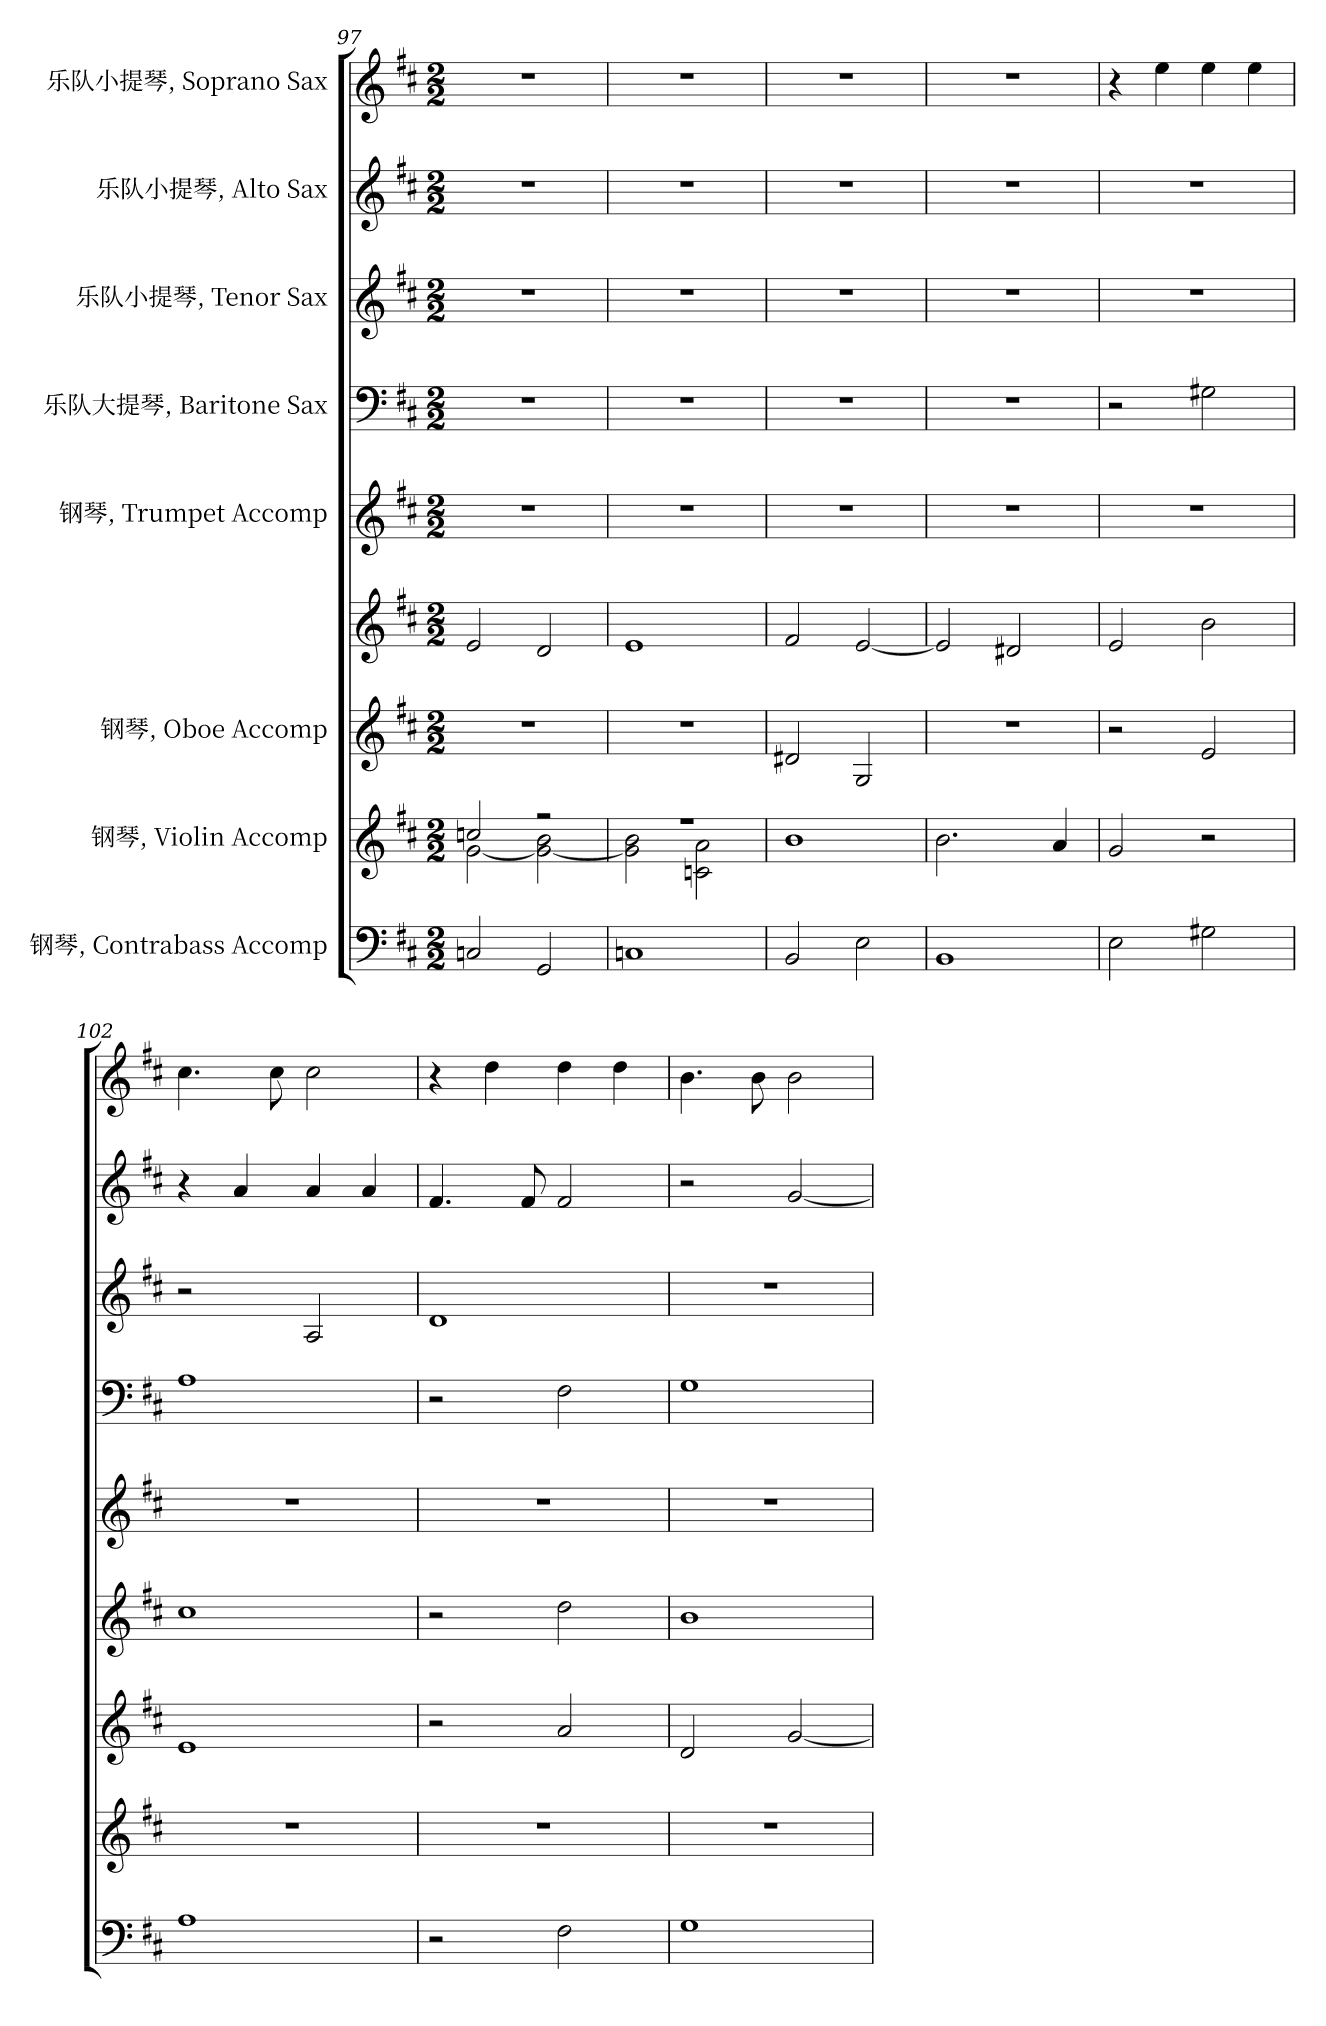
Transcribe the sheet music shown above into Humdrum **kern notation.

**kern	**kern	**kern	**kern	**kern	**kern	**kern	**kern	**kern
*part8	*part7	*part6	*part6	*part5	*part4	*part3	*part2	*part1
*staff9	*staff8	*staff7	*staff6	*staff5	*staff4	*staff3	*staff2	*staff1
*I"钢琴, Contrabass Accomp	*I"钢琴, Violin Accomp	*I"钢琴, Oboe Accomp	*	*I"钢琴, Trumpet Accomp	*I"乐队大提琴, Baritone Sax	*I"乐队小提琴, Tenor Sax	*I"乐队小提琴, Alto Sax	*I"乐队小提琴, Soprano Sax
*clefF4	*clefG2	*clefG2	*clefG2	*clefG2	*clefF4	*clefG2	*clefG2	*clefG2
*k[f#c#]	*k[f#c#]	*k[f#c#]	*k[f#c#]	*k[f#c#]	*k[f#c#]	*k[f#c#]	*k[f#c#]	*k[f#c#]
*M2/2	*M2/2	*M2/2	*M2/2	*M2/2	*M2/2	*M2/2	*M2/2	*M2/2
=97	=97	=97	=97	=97	=97	=97	=97	=97
*	*^	*	*	*	*	*	*	*
2Cn/	2ccn/	[2g\	1r	2e/	1r	1r	1r	1r	1r
2GG/	2r	2g\_ 2b\	.	2d/	.	.	.	.	.
=98	=98	=98	=98	=98	=98	=98	=98	=98	=98
1Cn	1r	2g\] 2b\	1r	1e	1r	1r	1r	1r	1r
.	.	2cn\ 2a\	.	.	.	.	.	.	.
*	*v	*v	*	*	*	*	*	*	*
=99	=99	=99	=99	=99	=99	=99	=99	=99
2BB/	1b	2d#X/	2f#/	1r	1r	1r	1r	1r
2E\	.	2G/	[2e/	.	.	.	.	.
=100	=100	=100	=100	=100	=100	=100	=100	=100
1BB	2.b\	1r	2e/]	1r	1r	1r	1r	1r
.	.	.	2d#X/	.	.	.	.	.
.	4a/	.	.	.	.	.	.	.
=101	=101	=101	=101	=101	=101	=101	=101	=101
2E\	2g/	2r	2e/	1r	2r	1r	1r	4r
.	.	.	.	.	.	.	.	4ee\
2G#X\	2r	2e/	2b\	.	2G#X\	.	.	4ee\
.	.	.	.	.	.	.	.	4ee\
=102	=102	=102	=102	=102	=102	=102	=102	=102
1A	1r	1e	1cc#	1r	1A	2r	4r	4.cc#\
.	.	.	.	.	.	.	4a/	.
.	.	.	.	.	.	.	.	8cc#\
.	.	.	.	.	.	2A/	4a/	2cc#\
.	.	.	.	.	.	.	4a/	.
=103	=103	=103	=103	=103	=103	=103	=103	=103
2r	1r	2r	2r	1r	2r	1d	4.f#/	4r
.	.	.	.	.	.	.	.	4dd\
.	.	.	.	.	.	.	8f#/	.
2F#\	.	2a/	2dd\	.	2F#\	.	2f#/	4dd\
.	.	.	.	.	.	.	.	4dd\
!!LO:PB:g=z
=104	=104	=104	=104	=104	=104	=104	=104	=104
1G	1r	2d/	1b	1r	1G	1r	2r	4.b\
.	.	.	.	.	.	.	.	8b\
.	.	[2g/	.	.	.	.	[2g/	2b\
=	=	=	=	=	=	=	=	=
*-	*-	*-	*-	*-	*-	*-	*-	*-
